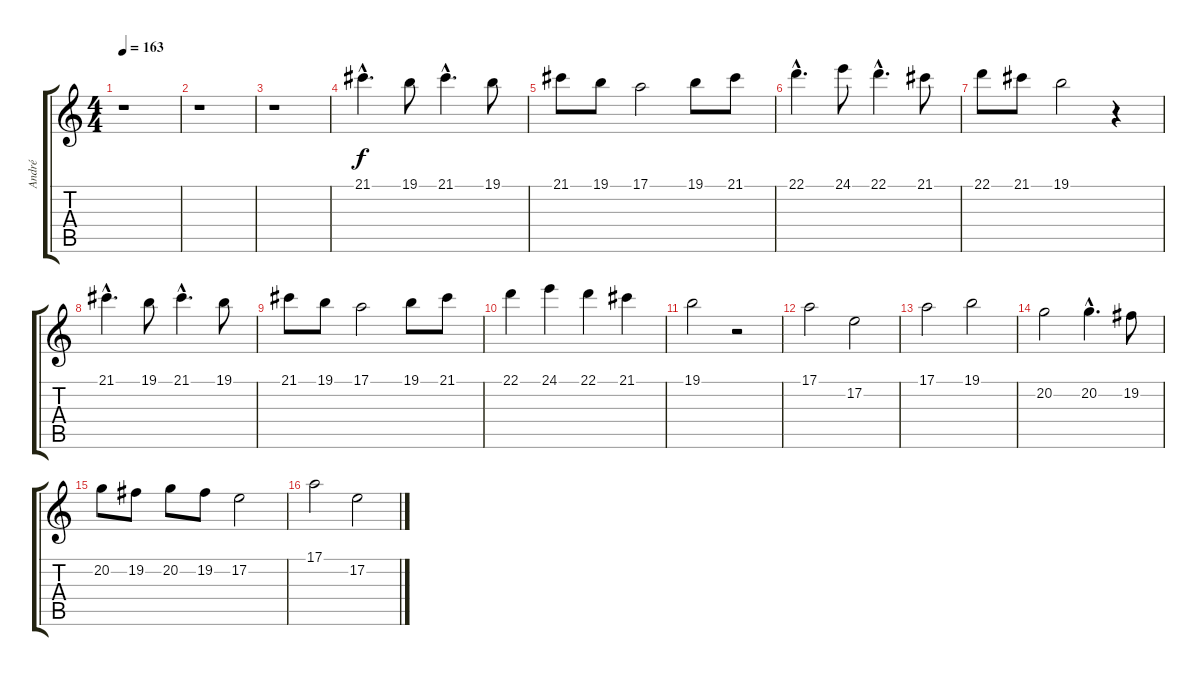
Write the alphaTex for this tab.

\track ("André" "André") {instrument pad4choir}
\staff {score tabs}
\tuning (E4 B3 G3 D3 A2 E2) {hide}
\ts (4 4)
\tempo 163
\clef g2
\ks c
r.1{dy f} |
r.1 |
r.1 |
21.1{hac}.4{d} 19.1.8 21.1{hac}.4{d} 19.1.8 |
21.1.8 19.1.8 17.1.2 19.1.8 21.1.8 |
22.1{hac}.4{d} 24.1.8 22.1{hac}.4{d} 21.1.8 |
22.1.8 21.1.8 19.1.2 r.4 |
21.1{hac}.4{d} 19.1.8 21.1{hac}.4{d} 19.1.8 |
21.1.8 19.1.8 17.1.2 19.1.8 21.1.8 |
22.1.4 24.1.4 22.1.4 21.1.4 |
19.1.2 r.2 |
17.1.2 17.2.2 |
17.1.2 19.1.2 |
20.2.2 20.2{hac}.4{d} 19.2.8 |
20.2.8 19.2.8 20.2.8 19.2.8 17.2.2 |
17.1.2 17.2.2
